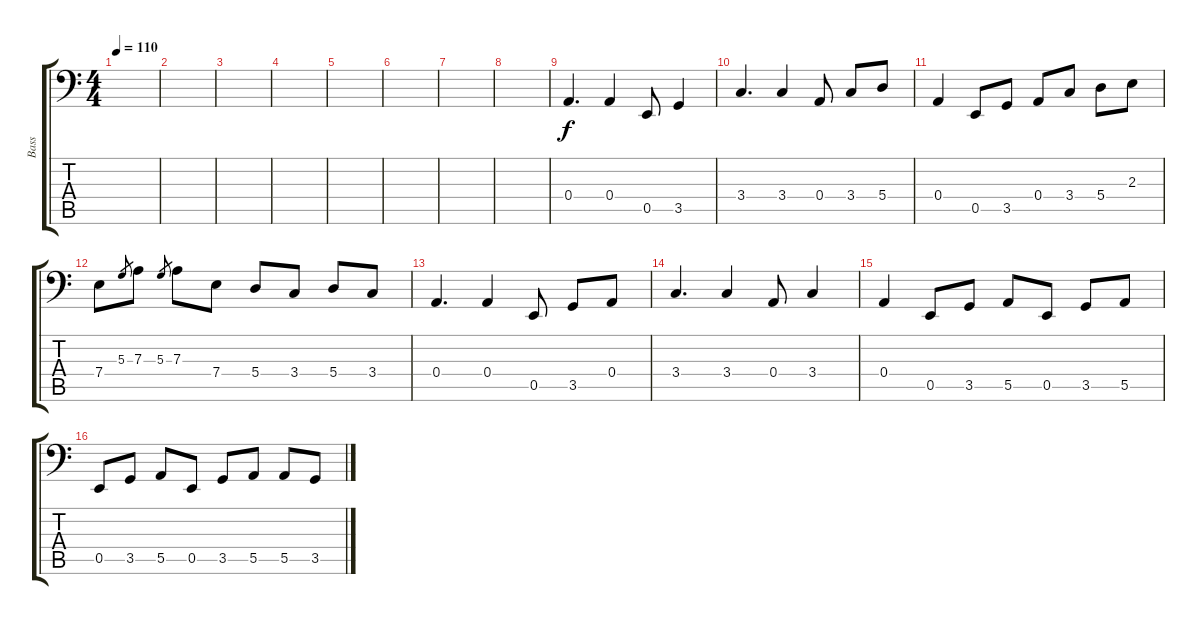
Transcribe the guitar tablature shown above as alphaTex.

\track ("Bass" "Bass") {instrument electricbassfinger}
\staff {score tabs}
\tuning (C3 G2 D2 A1 E1 B0) {hide}
\ts (4 4)
\tempo 110
\clef f4
\ks c
|
|
|
|
|
|
|
|
0.4.4{d} 0.4.4 0.5.8 3.5.4 |
3.4.4{d} 3.4.4 0.4.8 3.4.8 5.4.8 |
0.4.4 0.5.8 3.5.8 0.4.8 3.4.8 5.4.8 2.3.8 |
7.4.8 5.3.8{gr} 7.3.8 5.3.8{gr} 7.3.8 7.4.8 5.4.8 3.4.8 5.4.8 3.4.8 |
0.4.4{d} 0.4.4 0.5.8 3.5.8 0.4.8 |
3.4.4{d} 3.4.4 0.4.8 3.4.4 |
0.4.4 0.5.8 3.5.8 5.5.8 0.5.8 3.5.8 5.5.8 |
0.5.8 3.5.8 5.5.8 0.5.8 3.5.8 5.5.8 5.5.8 3.5.8
